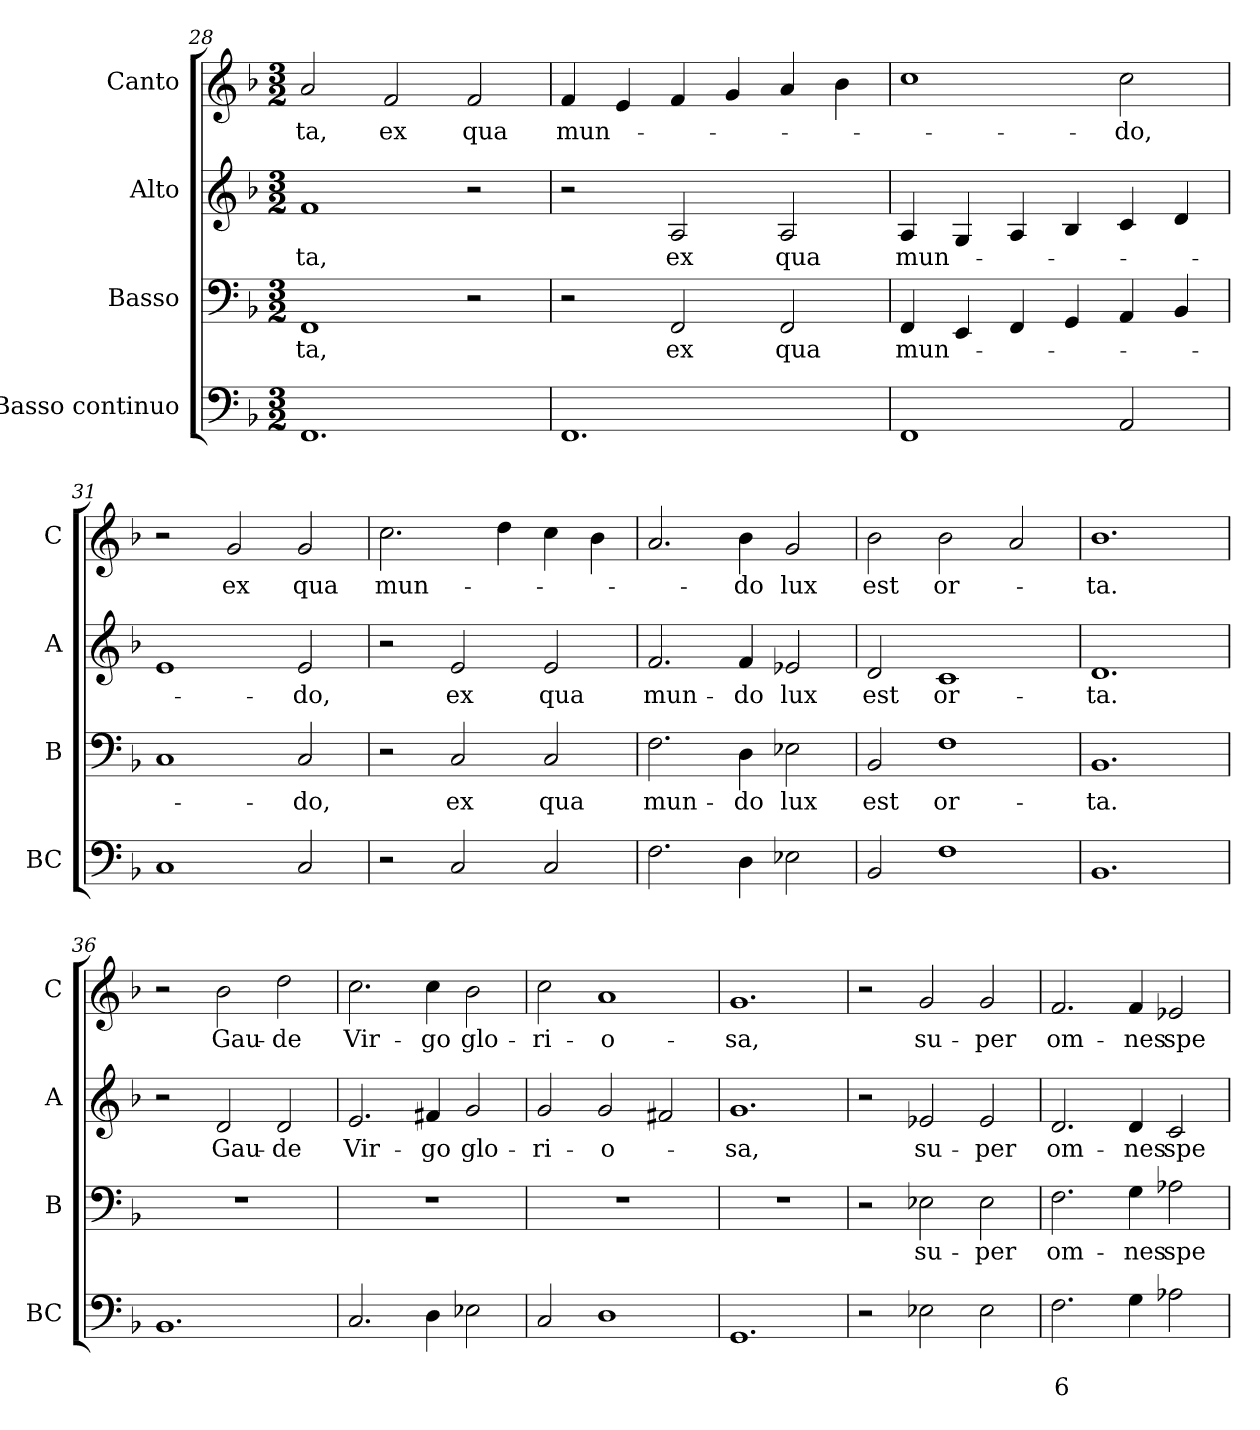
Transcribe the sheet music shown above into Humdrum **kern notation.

**kern	**text	**text	**kern	**text	**kern	**text	**kern	**text
*part4	*part4	*part4	*part3	*part3	*part2	*part2	*part1	*part1
*staff4	*staff4	*staff4	*staff3	*staff3	*staff2	*staff2	*staff1	*staff1
*I"Basso continuo	*	*	*I"Basso	*	*I"Alto	*	*I"Canto	*
*I'BC	*	*	*I'B	*	*I'A	*	*I'C	*
!!LO:PB:g=z
*clefF4	*	*	*clefF4	*	*clefG2	*	*clefG2	*
*k[b-]	*	*	*k[b-]	*	*k[b-]	*	*k[b-]	*
*F:	*	*	*F:	*	*F:	*	*F:	*
*M3/2	*	*	*M3/2	*	*M3/2	*	*M3/2	*
=28	=28	=28	=28	=28	=28	=28	=28	=28
!	!	!	!	!LO:LY:b	!	!LO:LY:b	!	!LO:LY:b
1.FF	.	.	1FF	-ta,	1f	-ta,	2a/	-ta,
!	!	!	!	!	!	!	!	!LO:LY:b
.	.	.	.	.	.	.	2f/	ex
!	!	!	!	!	!	!	!	!LO:LY:b
.	.	.	2r	.	2r	.	2f/	qua
=29	=29	=29	=29	=29	=29	=29	=29	=29
!	!	!	!	!	!	!	!	!LO:LY:b
1.FF	.	.	2r	.	2r	.	4f/	mun-
.	.	.	.	.	.	.	4e/	.
!	!	!	!	!LO:LY:b	!	!LO:LY:b	!	!
.	.	.	2FF/	ex	2A/	ex	4f/	.
.	.	.	.	.	.	.	4g/	.
!	!	!	!	!LO:LY:b	!	!LO:LY:b	!	!
.	.	.	2FF/	qua	2A/	qua	4a/	.
.	.	.	.	.	.	.	4b-\	.
=30	=30	=30	=30	=30	=30	=30	=30	=30
!	!	!	!	!LO:LY:b	!	!LO:LY:b	!	!
1FF	.	.	4FF/	mun-	4A/	mun-	1cc	.
.	.	.	4EE/	.	4G/	.	.	.
.	.	.	4FF/	.	4A/	.	.	.
.	.	.	4GG/	.	4B-/	.	.	.
!	!	!	!	!	!	!	!	!LO:LY:b
2AA/	.	.	4AA/	.	4c/	.	2cc\	-do,
.	.	.	4BB-/	.	4d/	.	.	.
=31	=31	=31	=31	=31	=31	=31	=31	=31
1C	.	.	1C	.	1e	.	2r	.
!	!	!	!	!	!	!	!	!LO:LY:b
.	.	.	.	.	.	.	2g/	ex
!	!	!	!	!LO:LY:b	!	!LO:LY:b	!	!LO:LY:b
2C/	.	.	2C/	-do,	2e/	-do,	2g/	qua
=32	=32	=32	=32	=32	=32	=32	=32	=32
!	!	!	!	!	!	!	!	!LO:LY:b
2r	.	.	2r	.	2r	.	2.cc\	mun-
!	!	!	!	!LO:LY:b	!	!LO:LY:b	!	!
2C/	.	.	2C/	ex	2e/	ex	.	.
.	.	.	.	.	.	.	4dd\	.
!	!	!	!	!LO:LY:b	!	!LO:LY:b	!	!
2C/	.	.	2C/	qua	2e/	qua	4cc\	.
.	.	.	.	.	.	.	4b-\	.
=33	=33	=33	=33	=33	=33	=33	=33	=33
!	!	!	!	!LO:LY:b	!	!LO:LY:b	!	!
2.F\	.	.	2.F\	mun-	2.f/	mun-	2.a/	.
!	!	!	!	!LO:LY:b	!	!LO:LY:b	!	!LO:LY:b
4D\	.	.	4D\	-do	4f/	-do	4b-\	-do
!	!	!	!	!LO:LY:b	!	!LO:LY:b	!	!LO:LY:b
2E-X\	.	.	2E-X\	lux	2e-X/	lux	2g/	lux
!!LO:LB:g=z
=34	=34	=34	=34	=34	=34	=34	=34	=34
!	!	!	!	!LO:LY:b	!	!LO:LY:b	!	!LO:LY:b
2BB-/	.	.	2BB-/	est	2d/	est	2b-\	est
!	!	!	!	!LO:LY:b	!	!LO:LY:b	!	!LO:LY:b
1F	.	.	1F	or-	1c	or-	2b-\	or-
.	.	.	.	.	.	.	2a/	.
=35	=35	=35	=35	=35	=35	=35	=35	=35
!	!	!	!	!LO:LY:b	!	!LO:LY:b	!	!LO:LY:b
1.BB-	.	.	1.BB-	-ta.	1.d	-ta.	1.b-	-ta.
=36	=36	=36	=36	=36	=36	=36	=36	=36
1.BB-	.	.	1.r	.	2r	.	2r	.
!	!	!	!	!	!	!LO:LY:b	!	!LO:LY:b
.	.	.	.	.	2d/	Gau-	2b-\	Gau-
!	!	!	!	!	!	!LO:LY:b	!	!LO:LY:b
.	.	.	.	.	2d/	-de	2dd\	-de
=37	=37	=37	=37	=37	=37	=37	=37	=37
!	!	!	!	!	!	!LO:LY:b	!	!LO:LY:b
2.C/	.	.	1.r	.	2.e/	Vir-	2.cc\	Vir-
!	!	!	!	!	!	!LO:LY:b	!	!LO:LY:b
4D\	.	.	.	.	4f#X/	-go	4cc\	-go
!	!	!	!	!	!	!LO:LY:b	!	!LO:LY:b
2E-X\	.	.	.	.	2g/	glo-	2b-\	glo-
=38	=38	=38	=38	=38	=38	=38	=38	=38
!	!	!	!	!	!	!LO:LY:b	!	!LO:LY:b
2C/	.	.	1.r	.	2g/	-ri-	2cc\	-ri-
!	!	!	!	!	!	!LO:LY:b	!	!LO:LY:b
1D	.	.	.	.	2g/	-o-	1a	-o-
.	.	.	.	.	2f#X/	.	.	.
=39	=39	=39	=39	=39	=39	=39	=39	=39
!	!	!	!	!	!	!LO:LY:b	!	!LO:LY:b
1.GG	.	.	1.r	.	1.g	-sa,	1.g	-sa,
!!LO:LB:g=z
=40	=40	=40	=40	=40	=40	=40	=40	=40
2r	.	.	2r	.	2r	.	2r	.
!	!	!	!	!LO:LY:b	!	!LO:LY:b	!	!LO:LY:b
2E-X\	.	.	2E-X\	su-	2e-X/	su-	2g/	su-
!	!	!	!	!LO:LY:b	!	!LO:LY:b	!	!LO:LY:b
2E-\	.	.	2E-\	-per	2e-/	-per	2g/	-per
=41	=41	=41	=41	=41	=41	=41	=41	=41
!	!	!LO:LY:b	!	!LO:LY:b	!	!LO:LY:b	!	!LO:LY:b
2.F\	.	6	2.F\	om-	2.d/	om-	2.f/	om-
!	!	!	!	!LO:LY:b	!	!LO:LY:b	!	!LO:LY:b
4G\	.	.	4G\	-nes	4d/	-nes	4f/	-nes
!	!	!	!	!LO:LY:b	!	!LO:LY:b	!	!LO:LY:b
2A-X\	.	.	2A-X\	spe-	2c/	spe-	2e-X/	spe-
=	=	=	=	=	=	=	=	=
*-	*-	*-	*-	*-	*-	*-	*-	*-
